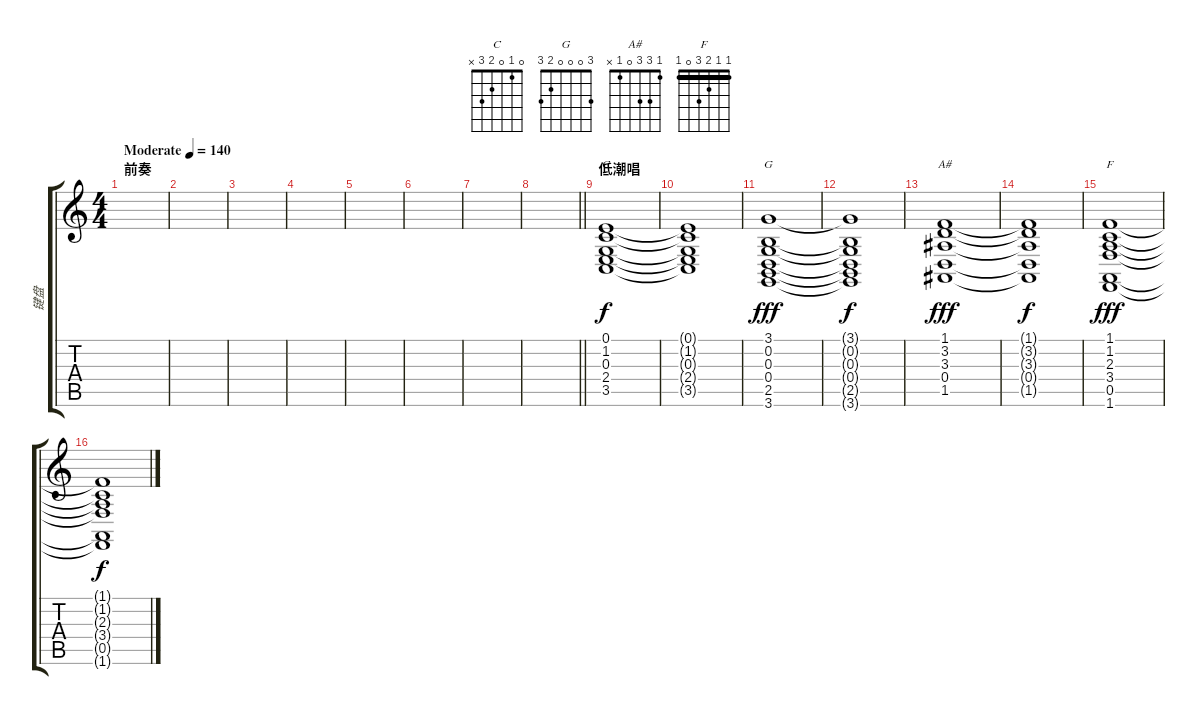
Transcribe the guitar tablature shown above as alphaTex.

\track ("键盘" "键盘") {instrument tremolostrings}
\staff {score tabs}
\tuning (E4 B3 G3 D3 A2 E2) {hide}
\chord ("C" 0 1 0 2 3 x)
\chord ("G" 3 0 0 0 2 3)
\chord ("A#" 1 3 3 0 1 x)
\chord ("F" 1 1 2 3 0 1) {barre 1}
\ts (4 4)
\section ("" "前奏")
\tempo (140 "Moderate")
\clef g2
\ks c
|
|
|
|
|
|
|
\barLineRight lightlight
|
\section ("" "低潮唱")
(0.1 1.2 0.3 2.4 3.5).1{ch "C"} |
(0.1{t} 1.2{t} 0.3{t} 2.4{t} 3.5{t}).1{dy f} |
(3.1 0.2 0.3 0.4 2.5 3.6).1{ch "G" dy fff} |
(3.1{t} 0.2{t} 0.3{t} 0.4{t} 2.5{t} 3.6{t}).1{dy f} |
(1.1 3.2 3.3 0.4 1.5).1{ch "A#" dy fff} |
(1.1{t} 3.2{t} 3.3{t} 0.4{t} 1.5{t}).1{dy f} |
(1.1 1.2 2.3 3.4 0.5 1.6).1{ch "F" dy fff} |
(1.1{t} 1.2{t} 2.3{t} 3.4{t} 0.5{t} 1.6{t}).1{dy f}
